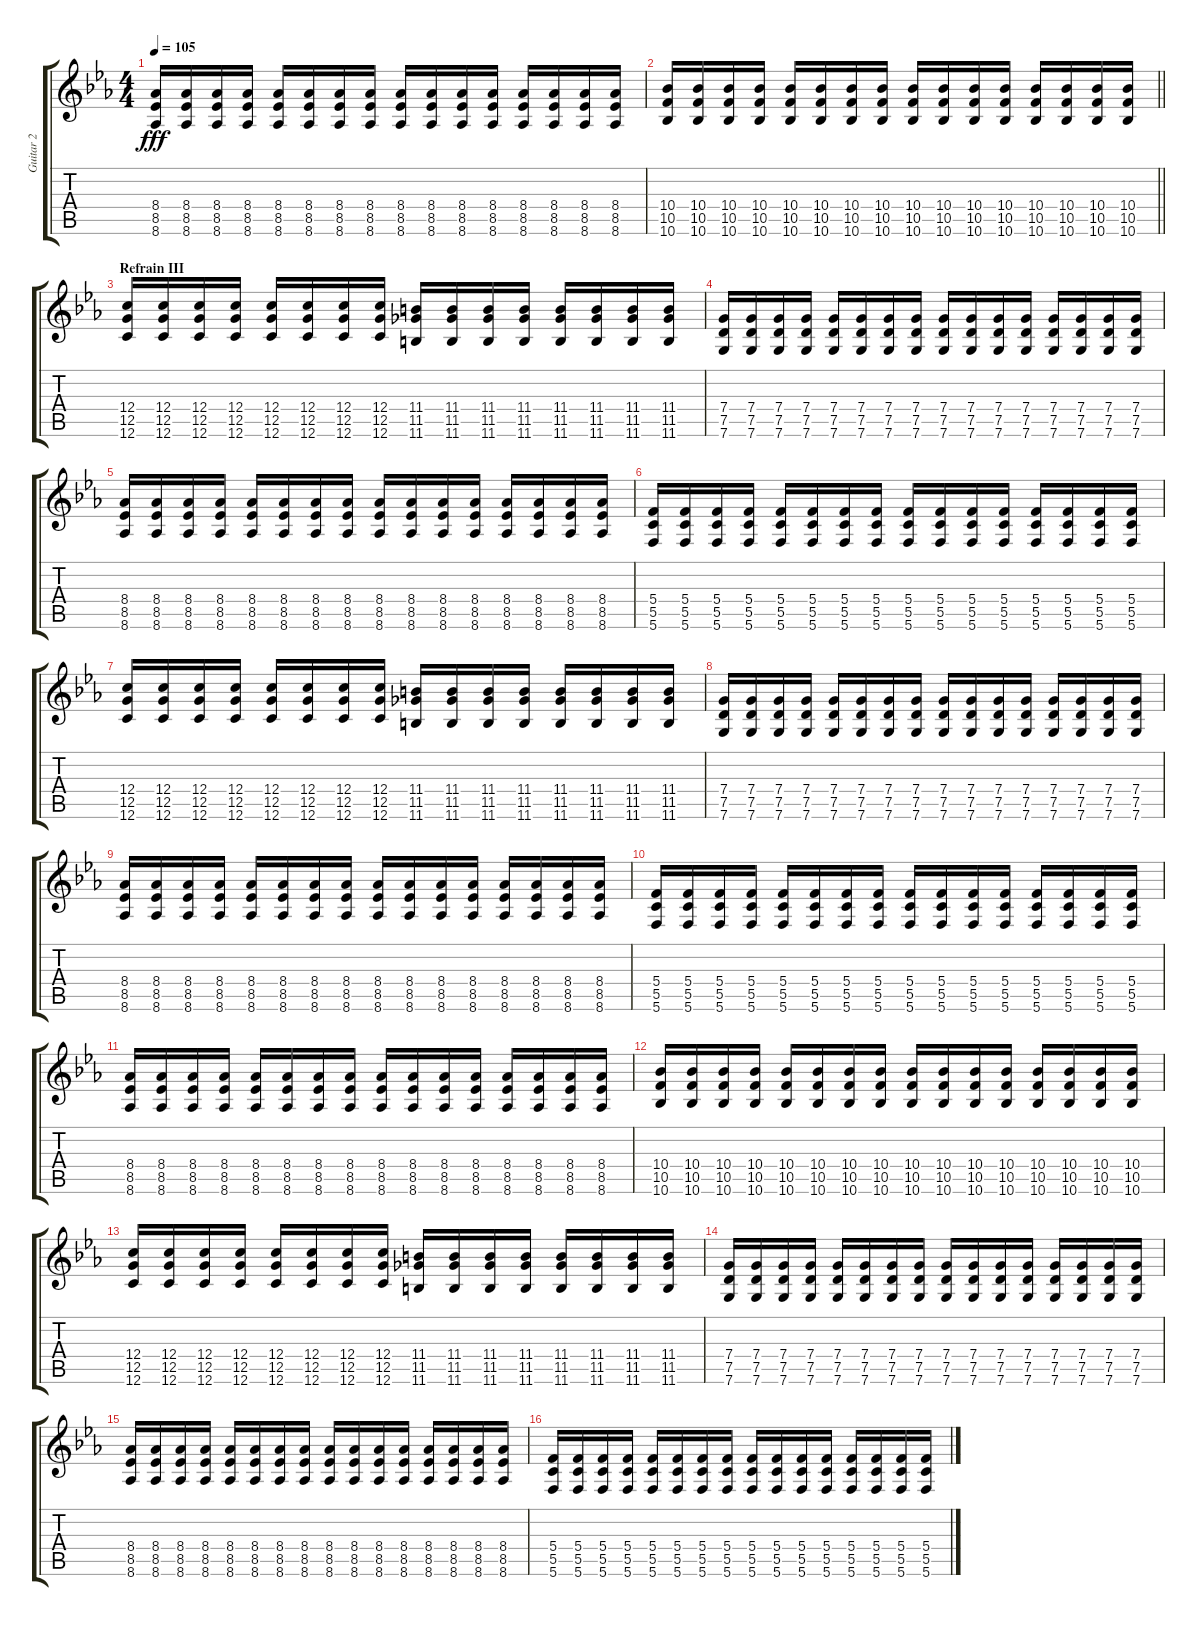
\track ("Guitar 2" "Guitar 2") {instrument overdrivenguitar}
\staff {score tabs}
\tuning (D4 A3 F3 C3 G2 C2) {hide}
\ts (4 4)
\tempo 105
\clef g2
\ks eb
(8.4 8.5 8.6).16{dy fff} (8.4 8.5 8.6).16 (8.4 8.5 8.6).16 (8.4 8.5 8.6).16 (8.4 8.5 8.6).16 (8.4 8.5 8.6).16 (8.4 8.5 8.6).16 (8.4 8.5 8.6).16 (8.4 8.5 8.6).16 (8.4 8.5 8.6).16 (8.4 8.5 8.6).16 (8.4 8.5 8.6).16 (8.4 8.5 8.6).16 (8.4 8.5 8.6).16 (8.4 8.5 8.6).16 (8.4 8.5 8.6).16 |
\barLineRight lightlight
(10.4 10.5 10.6).16 (10.4 10.5 10.6).16 (10.4 10.5 10.6).16 (10.4 10.5 10.6).16 (10.4 10.5 10.6).16 (10.4 10.5 10.6).16 (10.4 10.5 10.6).16 (10.4 10.5 10.6).16 (10.4 10.5 10.6).16 (10.4 10.5 10.6).16 (10.4 10.5 10.6).16 (10.4 10.5 10.6).16 (10.4 10.5 10.6).16 (10.4 10.5 10.6).16 (10.4 10.5 10.6).16 (10.4 10.5 10.6).16 |
\section ("" "Refrain III")
(12.4 12.5 12.6).16 (12.4 12.5 12.6).16 (12.4 12.5 12.6).16 (12.4 12.5 12.6).16 (12.4 12.5 12.6).16 (12.4 12.5 12.6).16 (12.4 12.5 12.6).16 (12.4 12.5 12.6).16 (11.4 11.5 11.6).16 (11.4 11.5 11.6).16 (11.4 11.5 11.6).16 (11.4 11.5 11.6).16 (11.4 11.5 11.6).16 (11.4 11.5 11.6).16 (11.4 11.5 11.6).16 (11.4 11.5 11.6).16 |
(7.4 7.5 7.6).16 (7.4 7.5 7.6).16 (7.4 7.5 7.6).16 (7.4 7.5 7.6).16 (7.4 7.5 7.6).16 (7.4 7.5 7.6).16 (7.4 7.5 7.6).16 (7.4 7.5 7.6).16 (7.4 7.5 7.6).16 (7.4 7.5 7.6).16 (7.4 7.5 7.6).16 (7.4 7.5 7.6).16 (7.4 7.5 7.6).16 (7.4 7.5 7.6).16 (7.4 7.5 7.6).16 (7.4 7.5 7.6).16 |
(8.4 8.5 8.6).16 (8.4 8.5 8.6).16 (8.4 8.5 8.6).16 (8.4 8.5 8.6).16 (8.4 8.5 8.6).16 (8.4 8.5 8.6).16 (8.4 8.5 8.6).16 (8.4 8.5 8.6).16 (8.4 8.5 8.6).16 (8.4 8.5 8.6).16 (8.4 8.5 8.6).16 (8.4 8.5 8.6).16 (8.4 8.5 8.6).16 (8.4 8.5 8.6).16 (8.4 8.5 8.6).16 (8.4 8.5 8.6).16 |
(5.4 5.5 5.6).16 (5.4 5.5 5.6).16 (5.4 5.5 5.6).16 (5.4 5.5 5.6).16 (5.4 5.5 5.6).16 (5.4 5.5 5.6).16 (5.4 5.5 5.6).16 (5.4 5.5 5.6).16 (5.4 5.5 5.6).16 (5.4 5.5 5.6).16 (5.4 5.5 5.6).16 (5.4 5.5 5.6).16 (5.4 5.5 5.6).16 (5.4 5.5 5.6).16 (5.4 5.5 5.6).16 (5.4 5.5 5.6).16 |
(12.4 12.5 12.6).16 (12.4 12.5 12.6).16 (12.4 12.5 12.6).16 (12.4 12.5 12.6).16 (12.4 12.5 12.6).16 (12.4 12.5 12.6).16 (12.4 12.5 12.6).16 (12.4 12.5 12.6).16 (11.4 11.5 11.6).16 (11.4 11.5 11.6).16 (11.4 11.5 11.6).16 (11.4 11.5 11.6).16 (11.4 11.5 11.6).16 (11.4 11.5 11.6).16 (11.4 11.5 11.6).16 (11.4 11.5 11.6).16 |
(7.4 7.5 7.6).16 (7.4 7.5 7.6).16 (7.4 7.5 7.6).16 (7.4 7.5 7.6).16 (7.4 7.5 7.6).16 (7.4 7.5 7.6).16 (7.4 7.5 7.6).16 (7.4 7.5 7.6).16 (7.4 7.5 7.6).16 (7.4 7.5 7.6).16 (7.4 7.5 7.6).16 (7.4 7.5 7.6).16 (7.4 7.5 7.6).16 (7.4 7.5 7.6).16 (7.4 7.5 7.6).16 (7.4 7.5 7.6).16 |
(8.4 8.5 8.6).16 (8.4 8.5 8.6).16 (8.4 8.5 8.6).16 (8.4 8.5 8.6).16 (8.4 8.5 8.6).16 (8.4 8.5 8.6).16 (8.4 8.5 8.6).16 (8.4 8.5 8.6).16 (8.4 8.5 8.6).16 (8.4 8.5 8.6).16 (8.4 8.5 8.6).16 (8.4 8.5 8.6).16 (8.4 8.5 8.6).16 (8.4 8.5 8.6).16 (8.4 8.5 8.6).16 (8.4 8.5 8.6).16 |
(5.4 5.5 5.6).16 (5.4 5.5 5.6).16 (5.4 5.5 5.6).16 (5.4 5.5 5.6).16 (5.4 5.5 5.6).16 (5.4 5.5 5.6).16 (5.4 5.5 5.6).16 (5.4 5.5 5.6).16 (5.4 5.5 5.6).16 (5.4 5.5 5.6).16 (5.4 5.5 5.6).16 (5.4 5.5 5.6).16 (5.4 5.5 5.6).16 (5.4 5.5 5.6).16 (5.4 5.5 5.6).16 (5.4 5.5 5.6).16 |
(8.4 8.5 8.6).16 (8.4 8.5 8.6).16 (8.4 8.5 8.6).16 (8.4 8.5 8.6).16 (8.4 8.5 8.6).16 (8.4 8.5 8.6).16 (8.4 8.5 8.6).16 (8.4 8.5 8.6).16 (8.4 8.5 8.6).16 (8.4 8.5 8.6).16 (8.4 8.5 8.6).16 (8.4 8.5 8.6).16 (8.4 8.5 8.6).16 (8.4 8.5 8.6).16 (8.4 8.5 8.6).16 (8.4 8.5 8.6).16 |
(10.4 10.5 10.6).16 (10.4 10.5 10.6).16 (10.4 10.5 10.6).16 (10.4 10.5 10.6).16 (10.4 10.5 10.6).16 (10.4 10.5 10.6).16 (10.4 10.5 10.6).16 (10.4 10.5 10.6).16 (10.4 10.5 10.6).16 (10.4 10.5 10.6).16 (10.4 10.5 10.6).16 (10.4 10.5 10.6).16 (10.4 10.5 10.6).16 (10.4 10.5 10.6).16 (10.4 10.5 10.6).16 (10.4 10.5 10.6).16 |
(12.4 12.5 12.6).16 (12.4 12.5 12.6).16 (12.4 12.5 12.6).16 (12.4 12.5 12.6).16 (12.4 12.5 12.6).16 (12.4 12.5 12.6).16 (12.4 12.5 12.6).16 (12.4 12.5 12.6).16 (11.4 11.5 11.6).16 (11.4 11.5 11.6).16 (11.4 11.5 11.6).16 (11.4 11.5 11.6).16 (11.4 11.5 11.6).16 (11.4 11.5 11.6).16 (11.4 11.5 11.6).16 (11.4 11.5 11.6).16 |
(7.4 7.5 7.6).16 (7.4 7.5 7.6).16 (7.4 7.5 7.6).16 (7.4 7.5 7.6).16 (7.4 7.5 7.6).16 (7.4 7.5 7.6).16 (7.4 7.5 7.6).16 (7.4 7.5 7.6).16 (7.4 7.5 7.6).16 (7.4 7.5 7.6).16 (7.4 7.5 7.6).16 (7.4 7.5 7.6).16 (7.4 7.5 7.6).16 (7.4 7.5 7.6).16 (7.4 7.5 7.6).16 (7.4 7.5 7.6).16 |
(8.4 8.5 8.6).16 (8.4 8.5 8.6).16 (8.4 8.5 8.6).16 (8.4 8.5 8.6).16 (8.4 8.5 8.6).16 (8.4 8.5 8.6).16 (8.4 8.5 8.6).16 (8.4 8.5 8.6).16 (8.4 8.5 8.6).16 (8.4 8.5 8.6).16 (8.4 8.5 8.6).16 (8.4 8.5 8.6).16 (8.4 8.5 8.6).16 (8.4 8.5 8.6).16 (8.4 8.5 8.6).16 (8.4 8.5 8.6).16 |
(5.4 5.5 5.6).16 (5.4 5.5 5.6).16 (5.4 5.5 5.6).16 (5.4 5.5 5.6).16 (5.4 5.5 5.6).16 (5.4 5.5 5.6).16 (5.4 5.5 5.6).16 (5.4 5.5 5.6).16 (5.4 5.5 5.6).16 (5.4 5.5 5.6).16 (5.4 5.5 5.6).16 (5.4 5.5 5.6).16 (5.4 5.5 5.6).16 (5.4 5.5 5.6).16 (5.4 5.5 5.6).16 (5.4 5.5 5.6).16
